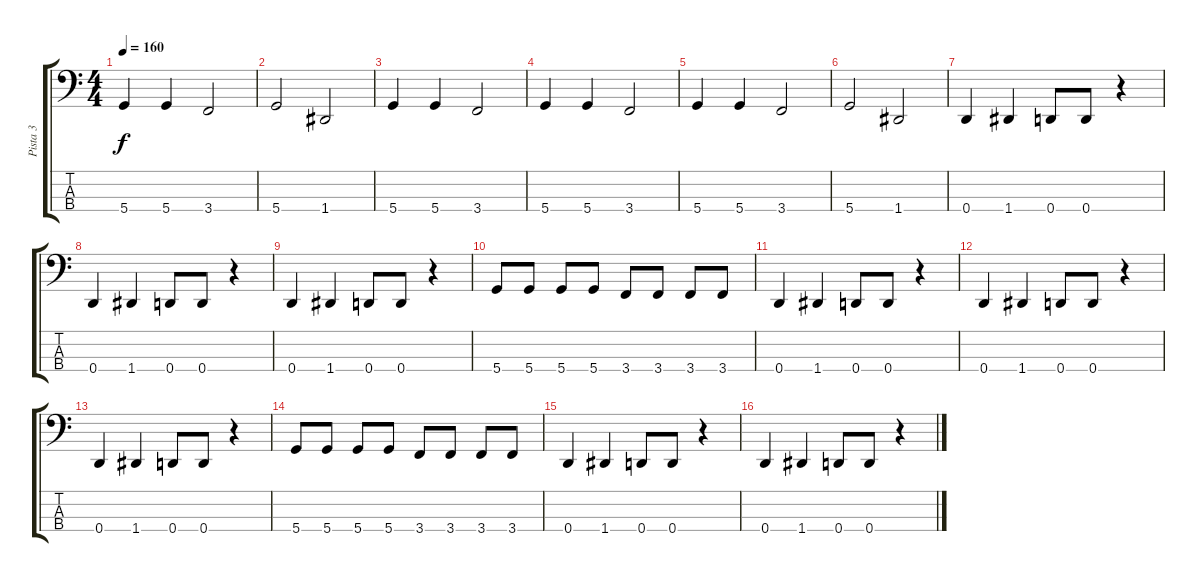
\track ("Pista 3" "Pista 3") {instrument electricbassfinger}
\staff {score tabs}
\tuning (F2 C2 G1 D1) {hide}
\ts (4 4)
\tempo 160
\clef f4
\ks c
5.4.4{dy f} 5.4.4 3.4.2 |
5.4.2 1.4.2 |
5.4.4 5.4.4 3.4.2 |
5.4.4 5.4.4 3.4.2 |
5.4.4 5.4.4 3.4.2 |
5.4.2 1.4.2 |
0.4.4 1.4.4 0.4.8 0.4.8 r.4 |
0.4.4 1.4.4 0.4.8 0.4.8 r.4 |
0.4.4 1.4.4 0.4.8 0.4.8 r.4 |
5.4.8 5.4.8 5.4.8 5.4.8 3.4.8 3.4.8 3.4.8 3.4.8 |
0.4.4 1.4.4 0.4.8 0.4.8 r.4 |
0.4.4 1.4.4 0.4.8 0.4.8 r.4 |
0.4.4 1.4.4 0.4.8 0.4.8 r.4 |
5.4.8 5.4.8 5.4.8 5.4.8 3.4.8 3.4.8 3.4.8 3.4.8 |
0.4.4 1.4.4 0.4.8 0.4.8 r.4 |
0.4.4 1.4.4 0.4.8 0.4.8 r.4
